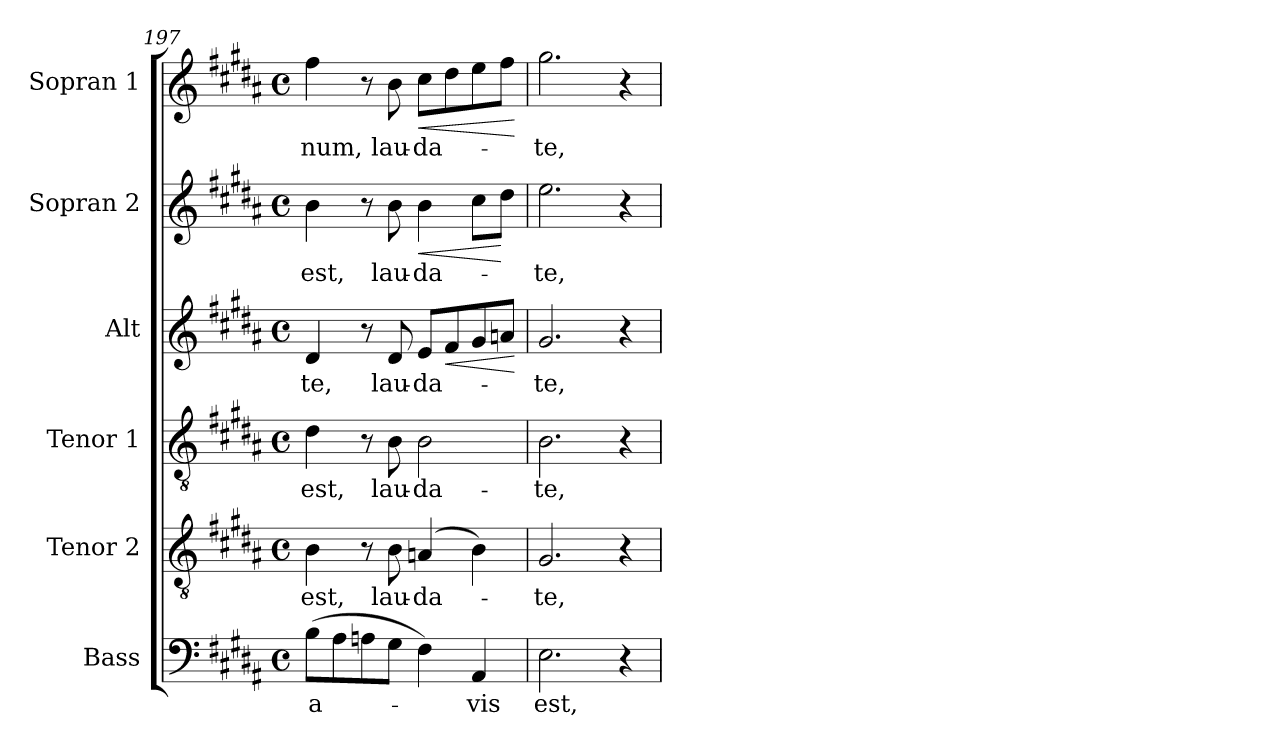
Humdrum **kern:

**kern	**text	**kern	**text	**kern	**text	**kern	**text	**dynam	**kern	**text	**dynam	**kern	**text	**dynam
*part6	*part6	*part5	*part5	*part4	*part4	*part3	*part3	*part3	*part2	*part2	*part2	*part1	*part1	*part1
*staff6	*staff6	*staff5	*staff5	*staff4	*staff4	*staff3	*staff3	*staff3	*staff2	*staff2	*staff2	*staff1	*staff1	*staff1
*I"Bass	*	*I"Tenor 2	*	*I"Tenor 1	*	*I"Alt	*	*	*I"Sopran 2	*	*	*I"Sopran 1	*	*
*I'B.	*	*I'T. 2	*	*I'T. 1	*	*I'A.	*	*	*I'S. 2	*	*	*I'S. 1	*	*
*clefF4	*	*clefGv2	*	*clefGv2	*	*clefG2	*	*	*clefG2	*	*	*clefG2	*	*
*k[f#c#g#d#a#]	*	*k[f#c#g#d#a#]	*	*k[f#c#g#d#a#]	*	*k[f#c#g#d#a#]	*	*	*k[f#c#g#d#a#]	*	*	*k[f#c#g#d#a#]	*	*
*B:	*	*B:	*	*B:	*	*B:	*	*	*B:	*	*	*B:	*	*
*M4/4	*	*M4/4	*	*M4/4	*	*M4/4	*	*	*M4/4	*	*	*M4/4	*	*
*met(c)	*	*met(c)	*	*met(c)	*	*met(c)	*	*	*met(c)	*	*	*met(c)	*	*
=197	=197	=197	=197	=197	=197	=197	=197	=197	=197	=197	=197	=197	=197	=197
!	!LO:LY:b	!	!LO:LY:b	!	!LO:LY:b	!	!LO:LY:b	!	!	!LO:LY:b	!	!	!LO:LY:b	!
(>8B\L	-a-	4B\	est,	4d#\	est,	4d#/	-te,	.	4b\	est,	.	4ff#\	-num,	.
8A#\	.	.	.	.	.	.	.	.	.	.	.	.	.	.
8An\	.	8r	.	8r	.	8r	.	.	8r	.	.	8r	.	.
!	!	!	!LO:LY:b	!	!LO:LY:b	!	!LO:LY:b	!	!	!LO:LY:b	!	!	!LO:LY:b	!
8G#\J	.	8B\	lau-	8B\	lau-	8d#/	lau-	.	8b\	lau-	.	8b\	lau-	.
!	!	!	!LO:LY:b	!	!LO:LY:b	!	!LO:LY:b	!	!	!LO:LY:b	!LO:HP:b	!	!LO:LY:b	!LO:HP:b
4F#\)	.	(4An/	-da-	2B\	-da-	8e/L	-da-	.	4b\	-da-	<	8cc#\L	-da-	<
!	!	!	!	!	!	!	!	!LO:HP:b	!	!	!	!	!	!
.	.	.	.	.	.	8f#/	.	<	.	.	.	8dd#\	.	.
!	!LO:LY:b	!	!	!	!	!	!	!	!	!	!	!	!	!
4AA#/	-vis	4B\)	.	.	.	8g#/	.	.	8cc#\L	.	.	8ee\	.	.
.	.	.	.	.	.	8an/J	.	.	8dd#\J	.	[	8ff#\J	.	.
.	.	.	.	.	.	.	.	[	.	.	.	.	.	[
!!LO:LB:g=z
=198	=198	=198	=198	=198	=198	=198	=198	=198	=198	=198	=198	=198	=198	=198
!	!LO:LY:b	!	!LO:LY:b	!	!LO:LY:b	!	!LO:LY:b	!	!	!LO:LY:b	!	!	!LO:LY:b	!
2.E\	est,	2.G#/	-te,	2.B\	-te,	2.g#/	-te,	.	2.ee\	-te,	.	2.gg#\	-te,	.
4r	.	4r	.	4r	.	4r	.	.	4r	.	.	4r	.	.
=	=	=	=	=	=	=	=	=	=	=	=	=	=	=
*-	*-	*-	*-	*-	*-	*-	*-	*-	*-	*-	*-	*-	*-	*-
